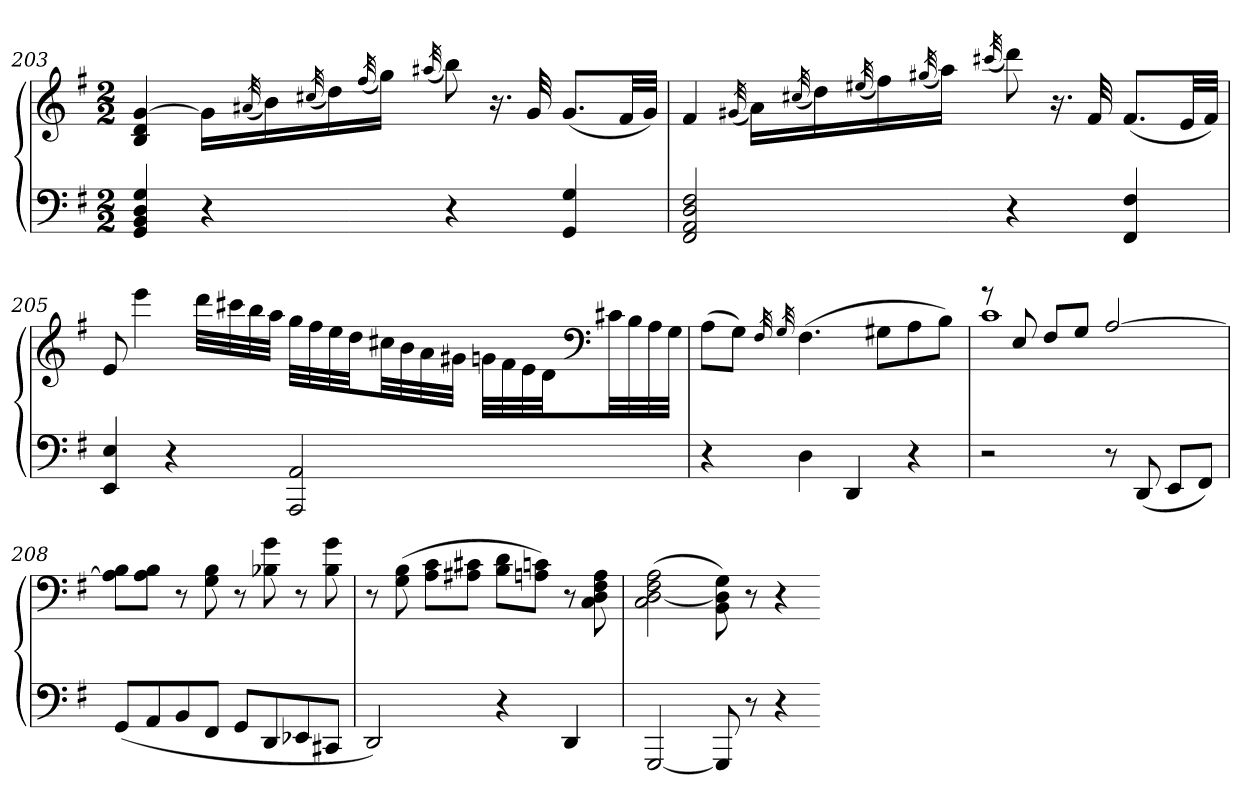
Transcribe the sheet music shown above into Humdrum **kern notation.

**kern	**kern
*part1	*part1
*staff2	*staff1
*clefF4	*clefG2
*k[f#]	*k[f#]
*G:	*G:
*M2/2	*M2/2
=203	=203
4GG 4BB 4D 4G	4B 4d [4g
4r	16gLL]
.	(32qa#X
.	16b)
.	(32qcc#X
.	16dd)
.	(32qff#
.	16ggJJ)
.	(32qaa#X
4r	8bb)
.	16.r
.	32g
4GG 4G	(8.gL
.	32f#LL
.	32gJJJ)
=204	=204
2FF# 2AA 2D 2F#	4f#
.	(32qg#X
.	16aLL)
.	(32qcc#X
.	16dd)
.	(32qee#X
.	16ff#)
.	(32qgg#X
.	16aaJJ)
.	(32qccc#X
4r	8ddd)
.	16.r
.	32f#
4FF# 4F#	(8.f#L
.	32eLL
.	32f#JJJ)
=205	=205
4EE 4E	8e
.	4eee
4r	.
.	32dddLLL
.	32ccc#X
.	32bb
.	32aaJJJ
2AAA 2AA	32ggLLL
.	32ff#
.	32ee
.	32ddJJ
.	32cc#XLL
.	32b
.	32a
.	32g#XJJJ
.	32gnLLL
.	32f#
.	32e
.	32dJJ
*	*clefF4
.	32c#XLL
.	32B
.	32A
.	32GJJJ
=206	=206
4r	(8AL
.	8GJ)
.	32qF#
.	32qG
4D	(4.F#
4DD	.
.	8G#XL
4r	8A
.	8BJ)
=207	=207
*	*^
2r	8r	1c
.	8E	.
.	8F#L	.
.	8GJ	.
8r	[2A	.
(8DD	.	.
8EEL	.	.
8FF#J)	.	.
*	*v	*v
=208	=208
(8GGL	8A] 8BL
8AA	8A 8BJ
8BB	8r
8FF#J	8G 8B
8GGL	8r
8DD	8B-X 8g
8EE-X	8r
8CC#XJ	8B- 8g
=209	=209
2DD)	8r
.	(8G 8B
.	8A 8cL
.	8A#X 8c#XJ
4r	8B 8dL
.	8An 8cnJ)
4DD	8r
.	8C 8D 8F# 8A
=210	=210
[2GGG	(2C [2D 2F# 2A
8GGG]	8BB 8D] 8G)
8r	8r
4r	4r
=-	=-
*-	*-
